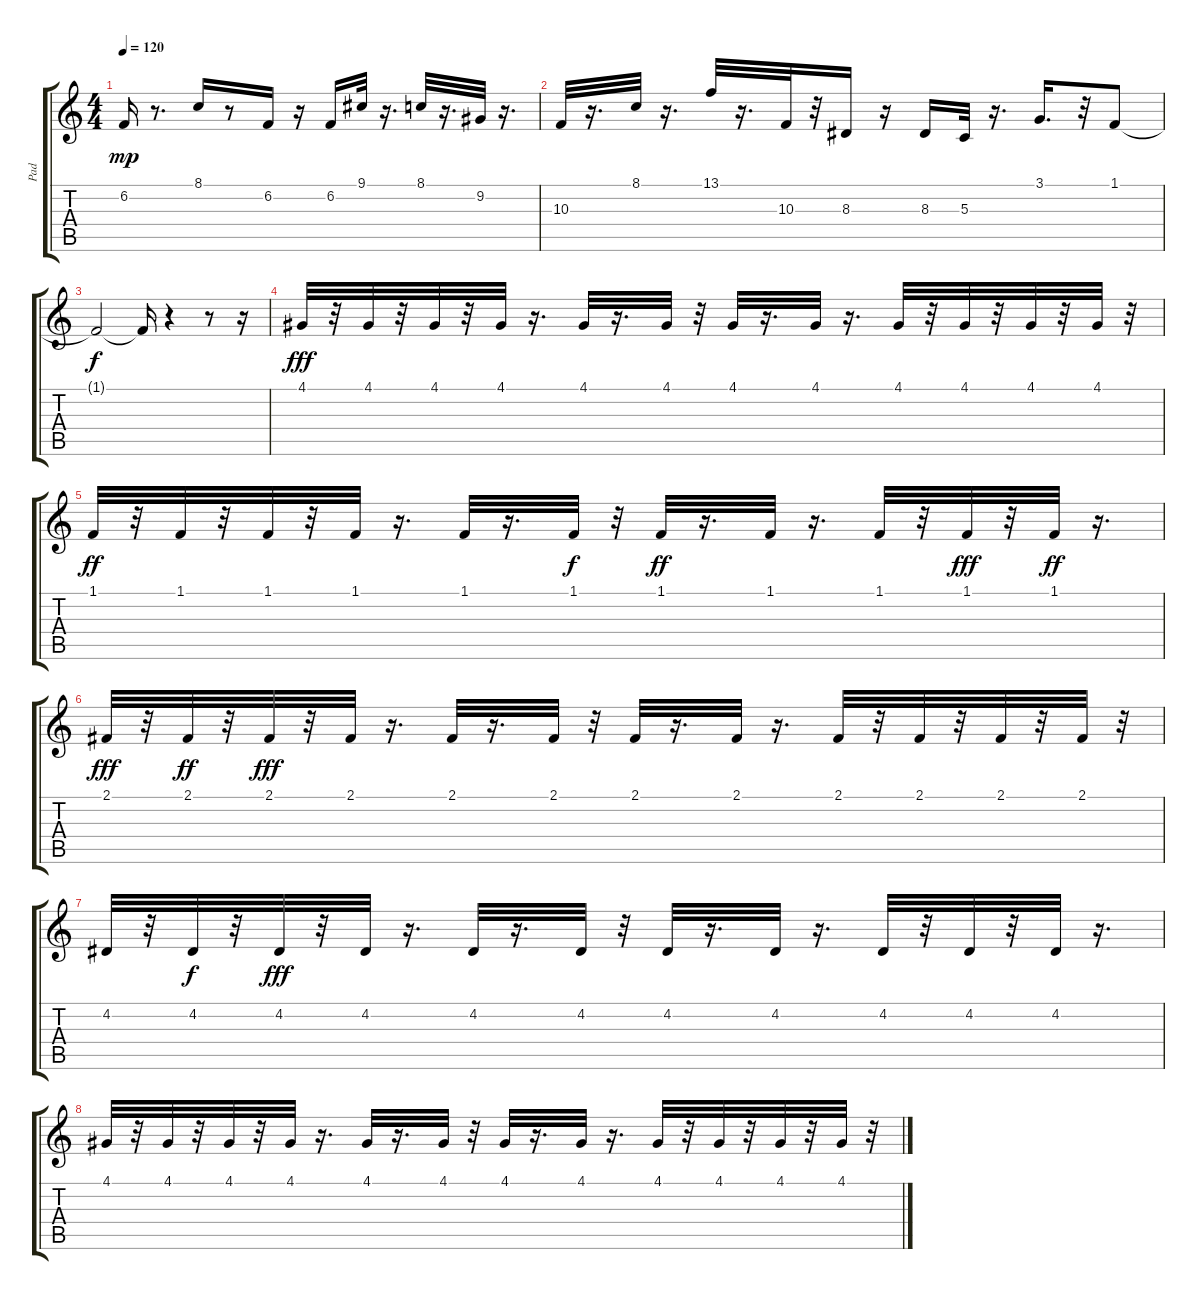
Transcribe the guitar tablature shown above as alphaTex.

\track ("Pad" "Pad") {instrument pad3polysynth}
\staff {score tabs}
\tuning (E4 B3 G3 D3 A2 E2) {hide}
\ts (4 4)
\tempo 120
\clef g2
\ks c
6.2.16{dy mp} r.8{d} 8.1.16 r.8 6.2.16 r.16 6.2.16 9.1.32 r.16{d} 8.1.32 r.16{d} 9.2.32 r.16{d} |
10.3.32 r.16{d} 8.1.32 r.16{d} 13.1.32 r.16{d} 10.3.32 r.32 8.3.16 r.16 8.3.16 5.3.32 r.16{d} 3.1.16{d} r.32 1.1.8 |
1.1{t}.2{dy f} 1.1{t}.16 r.4 r.8 r.16 |
4.1.32{dy fff volume 5 instrument pad3polysynth} r.32 4.1.32 r.32 4.1.32 r.32 4.1.32 r.16{d} 4.1.32 r.16{d} 4.1.32 r.32 4.1.32 r.16{d} 4.1.32 r.16{d} 4.1.32 r.32 4.1.32 r.32 4.1.32 r.32 4.1.32 r.32 |
1.1.32{dy ff} r.32 1.1.32 r.32 1.1.32 r.32 1.1.32 r.16{d} 1.1.32 r.16{d} 1.1.32{dy f} r.32 1.1.32{dy ff} r.16{d} 1.1.32 r.16{d} 1.1.32 r.32 1.1.32{dy fff} r.32 1.1.32{dy ff} r.16{d} |
2.1.32{dy fff} r.32 2.1.32{dy ff} r.32 2.1.32{dy fff} r.32 2.1.32 r.16{d} 2.1.32 r.16{d} 2.1.32 r.32 2.1.32 r.16{d} 2.1.32 r.16{d} 2.1.32 r.32 2.1.32 r.32 2.1.32 r.32 2.1.32 r.32 |
4.2.32 r.32 4.2.32{dy f} r.32 4.2.32{dy fff} r.32 4.2.32 r.16{d} 4.2.32 r.16{d} 4.2.32 r.32 4.2.32 r.16{d} 4.2.32 r.16{d} 4.2.32 r.32 4.2.32 r.32 4.2.32 r.16{d} |
4.1.32 r.32 4.1.32 r.32 4.1.32 r.32 4.1.32 r.16{d} 4.1.32 r.16{d} 4.1.32 r.32 4.1.32 r.16{d} 4.1.32 r.16{d} 4.1.32 r.32 4.1.32 r.32 4.1.32 r.32 4.1.32 r.32
